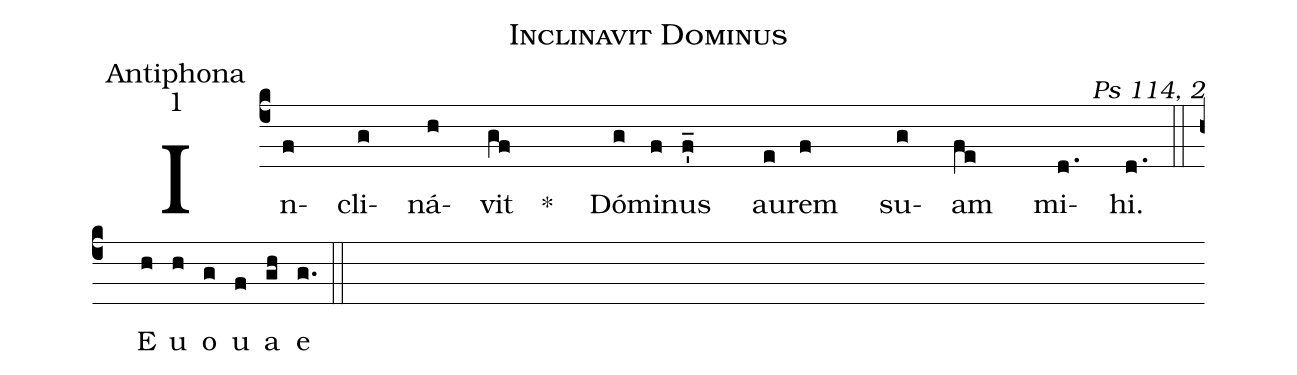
name:Inclinavit Dominus;
office-part:Antiphona;
mode:1;
commentary:Ps 114, 2;
%%
(c4)In-(f)cli-(g)ná-(h)vit(gf) * () Dó(g)mi(f)nus(f'_) au(e)rem(f) su(g)am(fe) mi-(d.)hi.(d.) (::)(z)
()E(h) u(h) o(g) u(f) a(gh) e(g.) (::)
